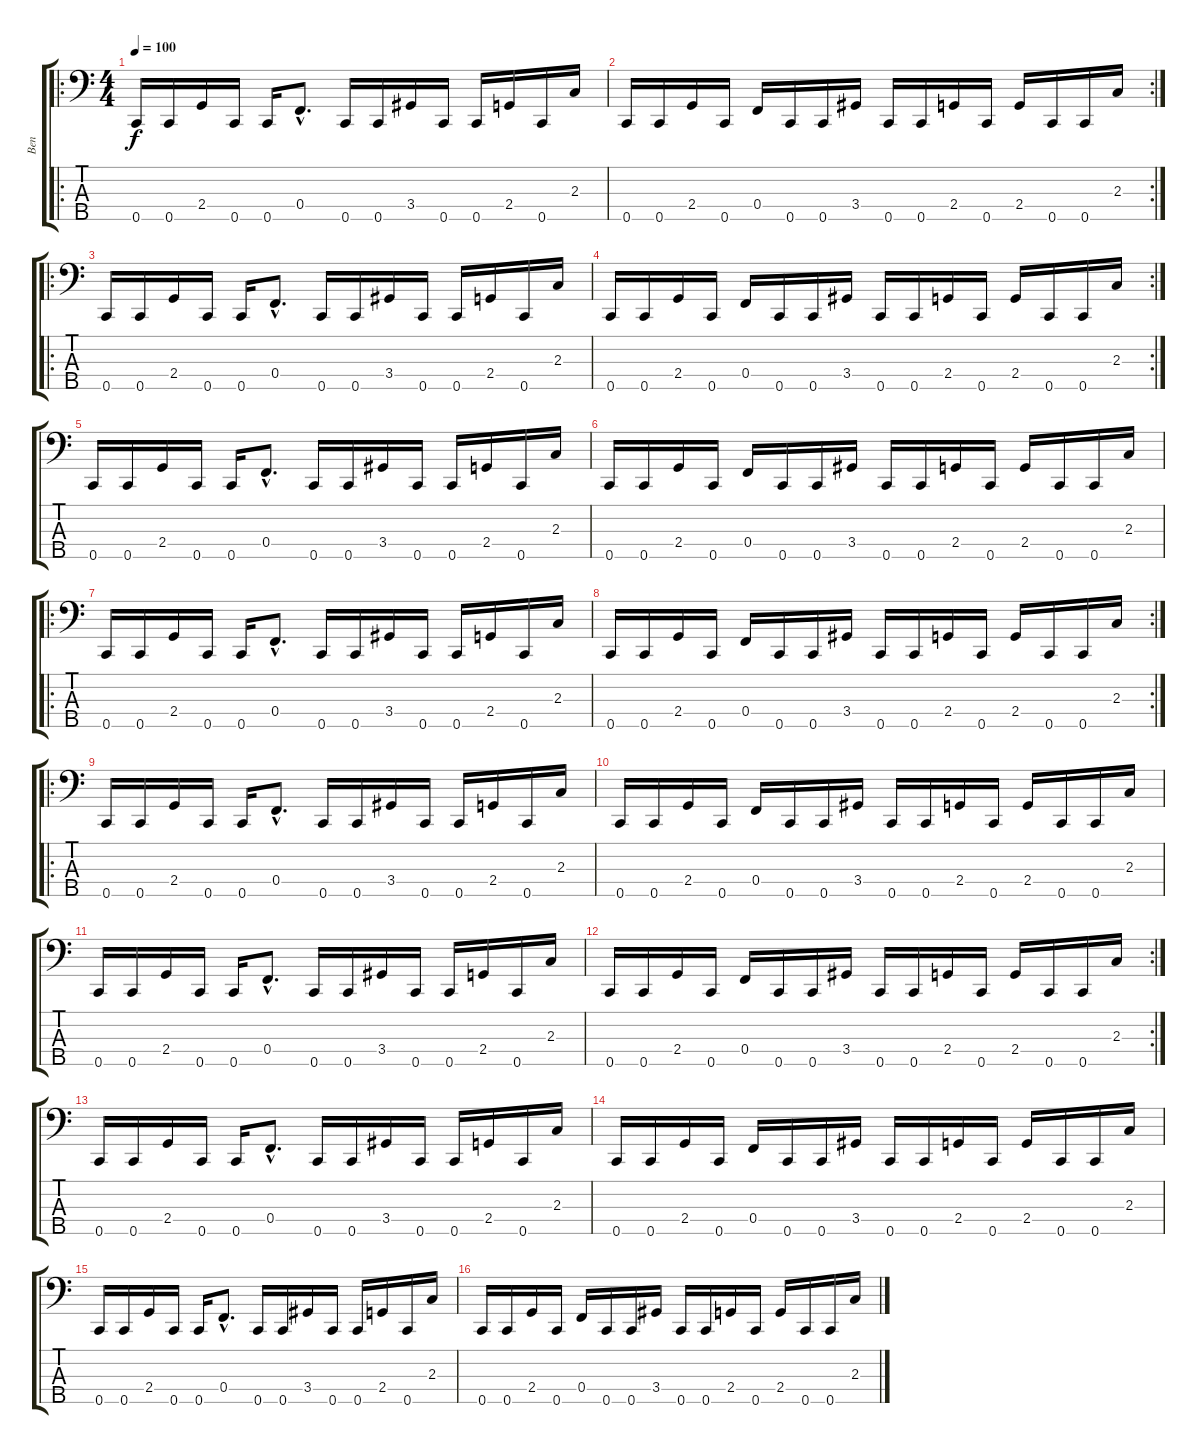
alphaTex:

\track ("Ben" "Ben") {instrument electricbassfinger}
\staff {score tabs}
\tuning (Ab2 Eb2 Bb1 F1 C1) {hide}
\ro
\ts (4 4)
\tempo 100
\clef f4
\ks c
0.5.16{dy f} 0.5.16 2.4.16 0.5.16 0.5.16 0.4{hac}.8{d} 0.5.16 0.5.16 3.4.16 0.5.16 0.5.16 2.4.16 0.5.16 2.3.16 |
\rc 2
0.5.16 0.5.16 2.4.16 0.5.16 0.4.16 0.5.16 0.5.16 3.4.16 0.5.16 0.5.16 2.4.16 0.5.16 2.4.16 0.5.16 0.5.16 2.3.16 |
\ro
0.5.16 0.5.16 2.4.16 0.5.16 0.5.16 0.4{hac}.8{d} 0.5.16 0.5.16 3.4.16 0.5.16 0.5.16 2.4.16 0.5.16 2.3.16 |
\rc 2
0.5.16 0.5.16 2.4.16 0.5.16 0.4.16 0.5.16 0.5.16 3.4.16 0.5.16 0.5.16 2.4.16 0.5.16 2.4.16 0.5.16 0.5.16 2.3.16 |
0.5.16 0.5.16 2.4.16 0.5.16 0.5.16 0.4{hac}.8{d} 0.5.16 0.5.16 3.4.16 0.5.16 0.5.16 2.4.16 0.5.16 2.3.16 |
0.5.16 0.5.16 2.4.16 0.5.16 0.4.16 0.5.16 0.5.16 3.4.16 0.5.16 0.5.16 2.4.16 0.5.16 2.4.16 0.5.16 0.5.16 2.3.16 |
\ro
0.5.16 0.5.16 2.4.16 0.5.16 0.5.16 0.4{hac}.8{d} 0.5.16 0.5.16 3.4.16 0.5.16 0.5.16 2.4.16 0.5.16 2.3.16 |
\rc 2
0.5.16 0.5.16 2.4.16 0.5.16 0.4.16 0.5.16 0.5.16 3.4.16 0.5.16 0.5.16 2.4.16 0.5.16 2.4.16 0.5.16 0.5.16 2.3.16 |
\ro
0.5.16 0.5.16 2.4.16 0.5.16 0.5.16 0.4{hac}.8{d} 0.5.16 0.5.16 3.4.16 0.5.16 0.5.16 2.4.16 0.5.16 2.3.16 |
0.5.16 0.5.16 2.4.16 0.5.16 0.4.16 0.5.16 0.5.16 3.4.16 0.5.16 0.5.16 2.4.16 0.5.16 2.4.16 0.5.16 0.5.16 2.3.16 |
0.5.16 0.5.16 2.4.16 0.5.16 0.5.16 0.4{hac}.8{d} 0.5.16 0.5.16 3.4.16 0.5.16 0.5.16 2.4.16 0.5.16 2.3.16 |
\rc 2
0.5.16 0.5.16 2.4.16 0.5.16 0.4.16 0.5.16 0.5.16 3.4.16 0.5.16 0.5.16 2.4.16 0.5.16 2.4.16 0.5.16 0.5.16 2.3.16 |
0.5.16 0.5.16 2.4.16 0.5.16 0.5.16 0.4{hac}.8{d} 0.5.16 0.5.16 3.4.16 0.5.16 0.5.16 2.4.16 0.5.16 2.3.16 |
0.5.16 0.5.16 2.4.16 0.5.16 0.4.16 0.5.16 0.5.16 3.4.16 0.5.16 0.5.16 2.4.16 0.5.16 2.4.16 0.5.16 0.5.16 2.3.16 |
0.5.16 0.5.16 2.4.16 0.5.16 0.5.16 0.4{hac}.8{d} 0.5.16 0.5.16 3.4.16 0.5.16 0.5.16 2.4.16 0.5.16 2.3.16 |
0.5.16 0.5.16 2.4.16 0.5.16 0.4.16 0.5.16 0.5.16 3.4.16 0.5.16 0.5.16 2.4.16 0.5.16 2.4.16 0.5.16 0.5.16 2.3.16
